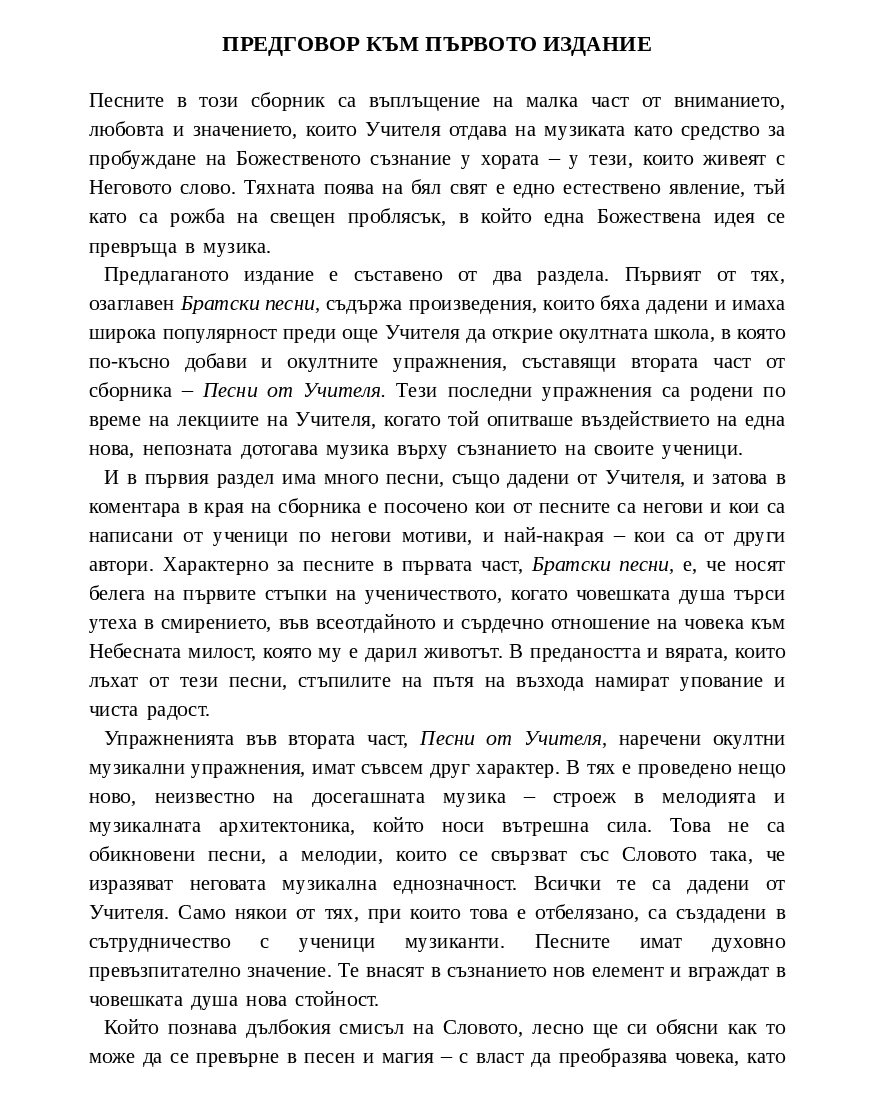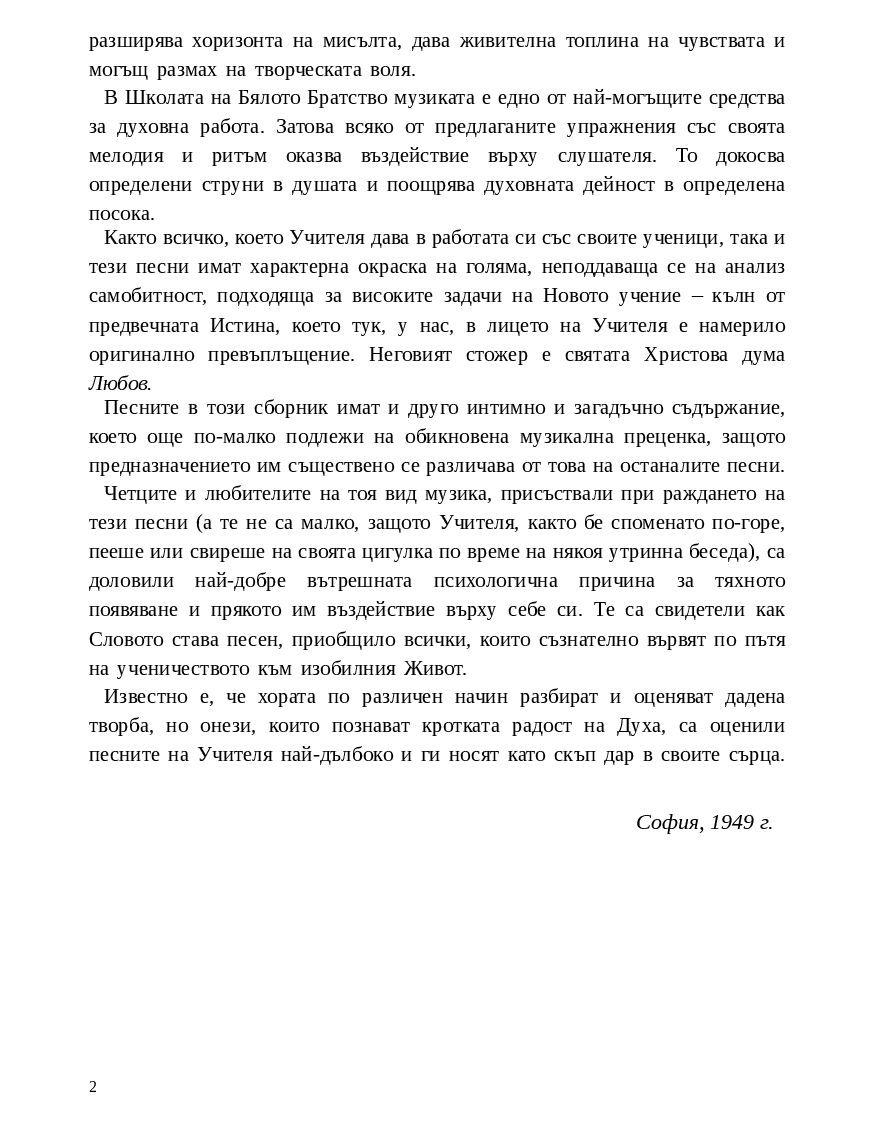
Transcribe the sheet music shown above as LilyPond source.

\version "2.24.3"

% include paper part and global functions
\include "include/globals.ily"

\bookpart {
  \paper {
    print-all-headers = ##f
    print-page-number = ##t
    print-first-page-number = ##f

    % put page numbers on the bottom
    oddHeaderMarkup = \markup ""
    evenHeaderMarkup = \markup ""
    oddFooterMarkup = \markup
    \fill-line {
      ""
      \if \should-print-page-number \fromproperty #'page:page-number-string
    }
    evenFooterMarkup = \markup
    \fill-line {
      \if \should-print-page-number \fromproperty #'page:page-number-string
      ""
    }

    left-margin = 1.5\cm
    right-margin = 1.5\cm
    top-margin = 1.6\cm
    bottom-margin = 1.2\cm
    ragged-bottom = ##t % do not spread the staves to fill the whole vertical space


  }

  \tocItem \markup "Предговор към първото издание"
  \markup \fontsize  #+3.0 { \fill-line \bold {"ПРЕДГОВОР КЪМ ПЪРВОТО ИЗДАНИЕ"} }

  \markup \fontsize #+2.5 {
    \vspace #1.5 \override #'(baseline-skip . 2.8)
    \justify {

      Песните в този сборник са въплъщение на малка част от вниманието, любовта и значението, които Учителя отдава на музиката като средство за пробуждане на Божественото съзнание у хората – у тези, които живеят с Неговото слово. Тяхната поява на
      бял свят е едно естествено явление, тъй като са рожба на свещен проблясък, в който една Божествена идея се превръща в музика.

    }
  }
  \markup \fontsize #+2.5 {
    \vspace #0.6  \override #'(baseline-skip . 2.8)
    \justify {
      \hspace #1.5

      Предлаганото издание е съставено от два раздела. Първият от тях, озаглавен \italic"Братски песни," съдържа произведения,
      които бяха дадени и имаха широка популярност преди още Учителя да открие
      окултната школа, в която по-късно добави и окултните упражнения,
      съставящи втората част от сборника – \italic"Песни" \italic"от" \italic"Учителя." Тези
      последни упражнения са родени по време на лекциите на Учителя,
      когато той опитваше въздействието на една нова, непозната
      дотогава музика върху съзнанието на своите ученици.
    }
  }

  \markup \fontsize #+2.5 {
    \vspace #0.6  \override #'(baseline-skip . 2.8)
    \justify {
      \hspace #1.5
      И в първия раздел има много песни, също дадени от Учителя,
      и затова в коментара в края на сборника е посочено кои от песните
      са негови и кои са написани от ученици по негови мотиви, и най-накрая – кои са от други автори. Характерно за песните в първата
      част, \italic"Братски" \italic"песни," е, че носят белега на първите стъпки на
      ученичеството, когато човешката душа търси утеха в смирението,
      във всеотдайното и сърдечно отношение на човека към Небесната
      милост, която му е дарил животът. В предаността и вярата, които
      лъхат от тези песни, стъпилите на пътя на възхода намират
      упование и чиста радост.
    }
  }
  \markup \fontsize #+2.5 {
    \vspace #0.6  \override #'(baseline-skip . 2.8)
    \justify {
      \hspace #1.5

      Упражненията във втората част, \italic"Песни" \italic"от" \italic"Учителя," наречени
      окултни музикални упражнения, имат съвсем друг характер. В
      тях е проведено нещо ново, неизвестно на досегашната музика
      – строеж в мелодията и музикалната архитектоника, който носи
      вътрешна сила. Това не са обикновени песни, а мелодии, които
      се свързват със Словото така, че изразяват неговата музикална
      еднозначност. Всички те са дадени от Учителя. Само някои от
      тях, при които това е отбелязано, са създадени в сътрудничество
      с ученици музиканти. Песните имат духовно превъзпитателно
      значение. Те внасят в съзнанието нов елемент и вграждат в
      човешката душа нова стойност.
    }
  }
  \markup \fontsize #+2.5 {
    \vspace #0.6  \override #'(baseline-skip . 2.8)
    \justify {
      \hspace #1.5


      Който познава дълбокия смисъл на Словото, лесно ще си обясни
      как то може да се превърне в песен и магия – с власт да преобразява човека, като

    }
  }
  \markup \fontsize #+2.5 {
    \vspace #0.6 \override #'(baseline-skip . 2.8)
    \justify {


      разширява хоризонта на мисълта, дава живителна топлина на чувствата и могъщ размах на творческата воля.

    }
  }


  \markup \fontsize #+2.5 {
    \vspace #0.6  \override #'(baseline-skip . 2.8)
    \justify {
      \hspace #1.5


      В Школата на Бялото Братство музиката е едно от най-могъщите средства за духовна работа.
      Затова всяко от предлаганите упражнения със своята мелодия и ритъм оказва въздействие върху
      слушателя. То докосва определени струни в душата и поощрява
      духовната дейност в определена посока.
    }
  }

  \markup \fontsize #+2.5 {
    \vspace #0.6  \override #'(baseline-skip . 2.8)
    \justify {
      \hspace #1.5
      Както всичко, което Учителя дава в работата си със своите
      ученици, така и тези песни имат характерна окраска на голяма,
      неподдаваща се на анализ самобитност, подходяща за високите
      задачи на Новото учение – кълн от предвечната Истина, което тук,
      у нас, в лицето на Учителя е намерило оригинално превъплъщение.
      Неговият стожер е святата Христова дума \italic"Любов."
    }
  }

  \markup \fontsize #+2.5 {
    \vspace #0.6  \override #'(baseline-skip . 2.8)
    \justify {
      \hspace #1.5

      Песните в този сборник имат и друго интимно и загадъчно
      съдържание, което още по-малко подлежи на обикновена
      музикална преценка, защото предназначението им съществено се
      различава от това на останалите песни.
    }
  }

  \markup \fontsize #+2.5 {
    \vspace #0.6  \override #'(baseline-skip . 2.8)
    \justify {
      \hspace #1.5
      Четците и любителите на тоя вид музика, присъствали при
      раждането на тези песни (а те не са малко, защото Учителя, както
      бе споменато по-горе, пееше или свиреше на своята цигулка
      по време на някоя утринна беседа), са доловили най-добре
      вътрешната психологична причина за тяхното появяване и прякото
      им въздействие върху себе си. Те са свидетели как Словото става
      песен, приобщило всички, които съзнателно вървят по пътя на
      ученичеството към изобилния Живот.
    }
  }

  \markup \fontsize #+2.5 {
    \vspace #0.6  \override #'(baseline-skip . 2.8)
    \justify {
      \hspace #1.5

      Известно е, че хората по различен начин разбират и оценяват
      дадена творба, но онези, които познават кротката радост на Духа,
      са оценили песните на Учителя най-дълбоко и ги носят като скъп
      дар в своите сърца.


    }
  }



  \markup \fontsize #+3 \raise #0 \override #'(baseline-skip . 2.8) {
    \column {
      \line {"  "}
      \line {"  "}

      \fill-line { "" ""  \italic {"София, 1949 г.  "} }
    }
  }



} % bookpart



% Più mosso
% „Weiße Bruderschaft“
